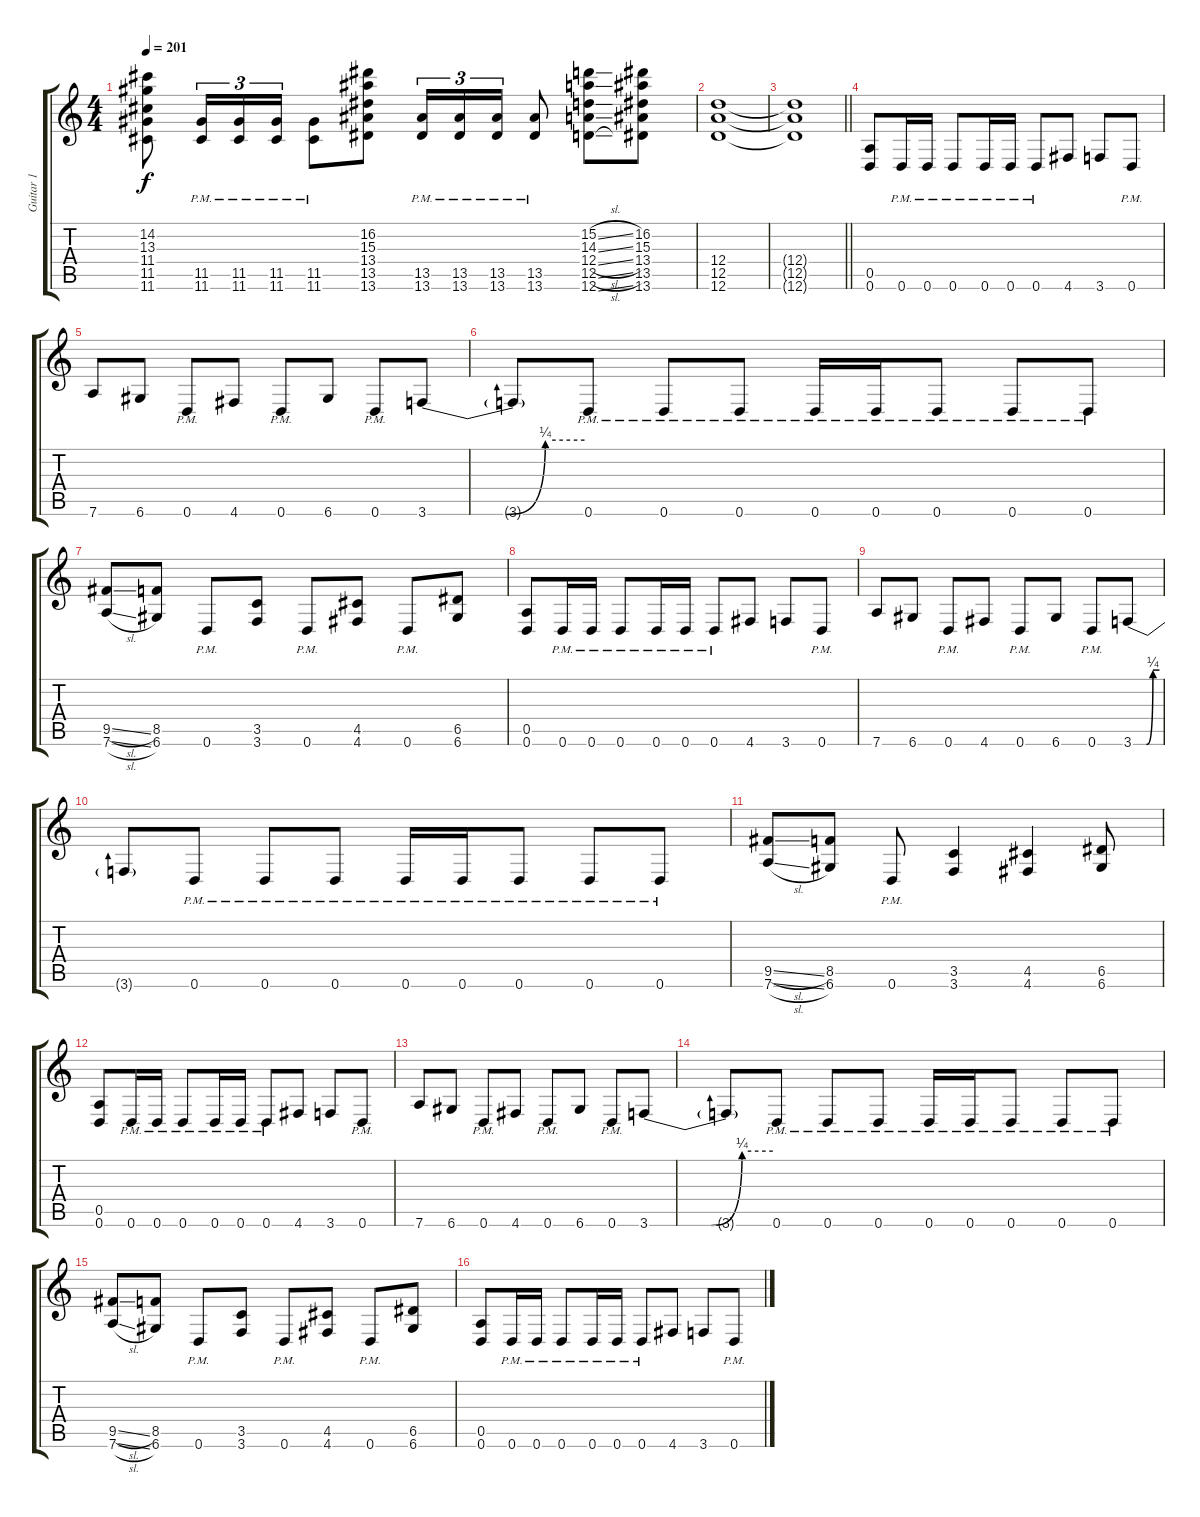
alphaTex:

\track ("Guitar 1" "Guitar 1") {instrument distortionguitar}
\staff {score tabs}
\tuning (E4 B3 G3 D3 A2 D2) {hide}
\ts (4 4)
\tempo 201
\clef g2
\ks c
(14.2 13.3 11.4 11.5 11.6).8{dy f} (11.5{pm} 11.6{pm}).16{tu (3 2)} (11.5{pm} 11.6{pm}).16{tu (3 2)} (11.5{pm} 11.6{pm}).16{tu (3 2)} (11.5{pm} 11.6{pm}).8 (16.2 15.3 13.4 13.5 13.6).8 (13.5{pm} 13.6{pm}).16{tu (3 2)} (13.5{pm} 13.6{pm}).16{tu (3 2)} (13.5{pm} 13.6{pm}).16{tu (3 2)} (13.5{pm} 13.6{pm}).8 (15.2{sl} 14.3{sl} 12.4{sl} 12.5{sl} 12.6{sl}).8 (16.2 15.3 13.4 13.5 13.6).8 |
(12.4 12.5 12.6).1 |
\barLineRight lightlight
(12.4{t} 12.5{t} 12.6{t}).1 |
\section ("" "")
(0.5 0.6).8 0.6{pm}.16 0.6{pm}.16 0.6{pm}.8 0.6{pm}.16 0.6{pm}.16 0.6{pm}.8 4.6.8 3.6.8 0.6{pm}.8 |
7.6.8 6.6.8 0.6{pm}.8 4.6.8 0.6{pm}.8 6.6.8 0.6{pm}.8 3.6{be (custom 0 0 30 0 45 1 60 1)}.8 |
3.6{t}.8 0.6{pm}.8 0.6{pm}.8 0.6{pm}.8 0.6{pm}.16 0.6{pm}.16 0.6{pm}.8 0.6{pm}.8 0.6{pm}.8 |
(9.5{sl} 7.6{sl}).8 (8.5 6.6).8 0.6{pm}.8 (3.5 3.6).8 0.6{pm}.8 (4.5 4.6).8 0.6{pm}.8 (6.5 6.6).8 |
(0.5 0.6).8 0.6{pm}.16 0.6{pm}.16 0.6{pm}.8 0.6{pm}.16 0.6{pm}.16 0.6{pm}.8 4.6.8 3.6.8 0.6{pm}.8 |
7.6.8 6.6.8 0.6{pm}.8 4.6.8 0.6{pm}.8 6.6.8 0.6{pm}.8 3.6{be (custom 0 0 30 0 45 1 60 1)}.8 |
3.6{t}.8 0.6{pm}.8 0.6{pm}.8 0.6{pm}.8 0.6{pm}.16 0.6{pm}.16 0.6{pm}.8 0.6{pm}.8 0.6{pm}.8 |
(9.5{sl} 7.6{sl}).8 (8.5 6.6).8 0.6{pm}.8 (3.5 3.6).4 (4.5 4.6).4 (6.5 6.6).8 |
(0.5 0.6).8 0.6{pm}.16 0.6{pm}.16 0.6{pm}.8 0.6{pm}.16 0.6{pm}.16 0.6{pm}.8 4.6.8 3.6.8 0.6{pm}.8 |
7.6.8 6.6.8 0.6{pm}.8 4.6.8 0.6{pm}.8 6.6.8 0.6{pm}.8 3.6{be (custom 0 0 30 0 45 1 60 1)}.8 |
3.6{t}.8 0.6{pm}.8 0.6{pm}.8 0.6{pm}.8 0.6{pm}.16 0.6{pm}.16 0.6{pm}.8 0.6{pm}.8 0.6{pm}.8 |
(9.5{sl} 7.6{sl}).8 (8.5 6.6).8 0.6{pm}.8 (3.5 3.6).8 0.6{pm}.8 (4.5 4.6).8 0.6{pm}.8 (6.5 6.6).8 |
(0.5 0.6).8 0.6{pm}.16 0.6{pm}.16 0.6{pm}.8 0.6{pm}.16 0.6{pm}.16 0.6{pm}.8 4.6.8 3.6.8 0.6{pm}.8
